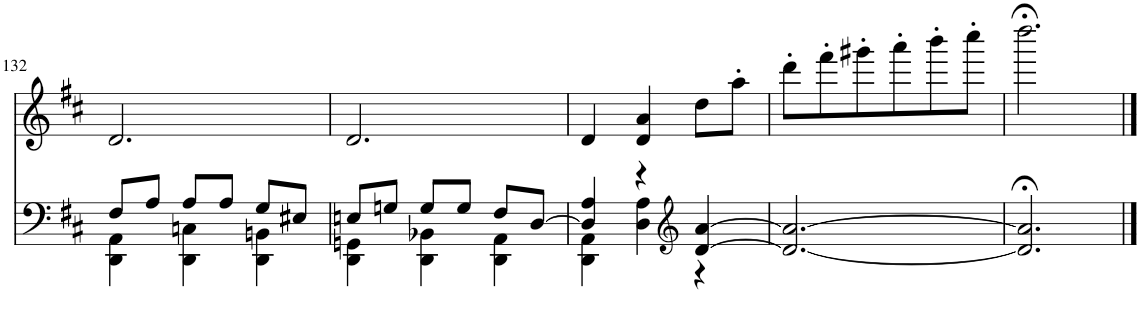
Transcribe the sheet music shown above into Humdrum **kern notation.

**kern	**kern
*part2	*part1
*staff2	*staff1
*I"piano	*I"piano
*I'Pno	*I'Pno
!!LO:PB:g=z
*clefF4	*clefG2
*k[f#c#]	*k[f#c#]
*M3/4	*M3/4
=132	=132
*^	*
8F#/L	4DD\ 4AA\	2.d/
8A/J	.	.
8A/L	4DD\ 4Cn\	.
8A/J	.	.
8G/L	4DD\ 4BBn\	.
8E#X/J	.	.
=133	=133	=133
8En/L	4DD\ 4GGn\	2.d/
8Gn/J	.	.
8G/L	4DD\ 4BB-X\	.
8G/J	.	.
8F#/L	4DD\ 4AA\	.
[8D/J	.	.
=134	=134	=134
4D/] 4A/	4DD\ 4AA\	4d/
4r	4D\ 4A\	4d/ 4a/
*clefG2	*	*
[4d/ [4a/	4r	8dd\L
.	.	8aa'\J
*v	*v	*
=135	=135
2.d/_ 2.a/_	8ddd'\L
.	8fff#'\
.	8ggg#X'\
.	8aaa'\
.	8bbb'\
.	8cccc#'\J
=136	=136
2.d/];< 2.a/];<	2.dddd;<\
==	==
*-	*-
